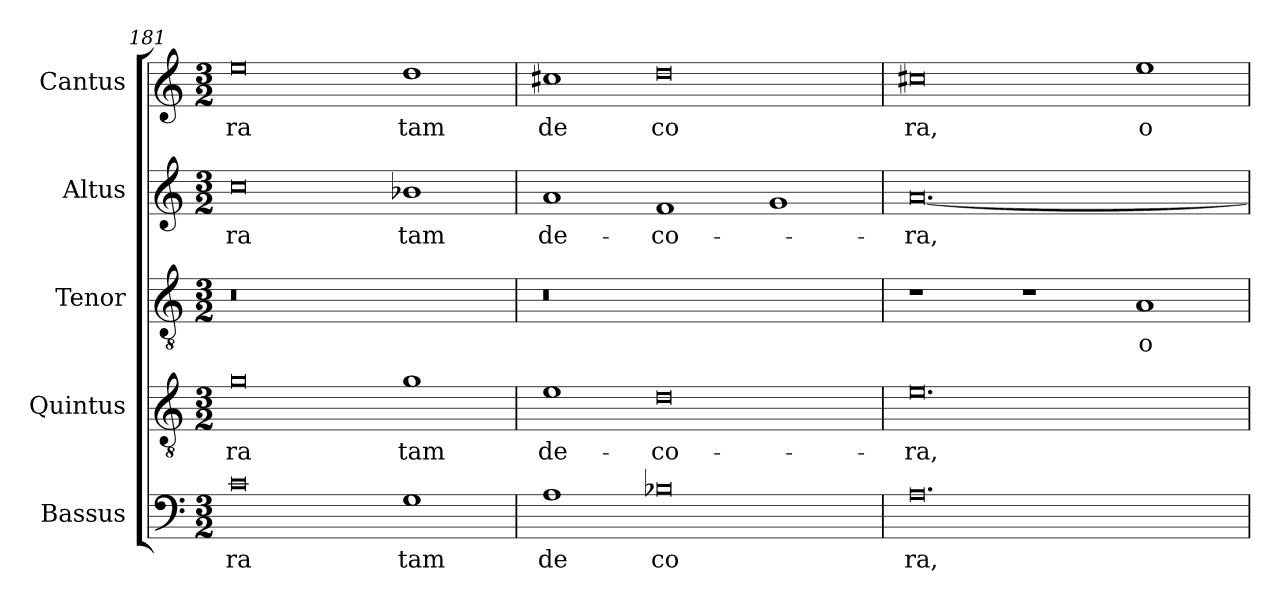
**kern	**text	**kern	**text	**kern	**text	**kern	**text	**kern	**text
*part5	*part5	*part4	*part4	*part3	*part3	*part2	*part2	*part1	*part1
*staff5	*staff5	*staff4	*staff4	*staff3	*staff3	*staff2	*staff2	*staff1	*staff1
*I"Bassus	*	*I"Quintus	*	*I"Tenor	*	*I"Altus	*	*I"Cantus	*
*clefF4	*	*clefGv2	*	*clefGv2	*	*clefG2	*	*clefG2	*
*	*	*	*	*	*	*k[]	*	*	*
*	*	*	*	*	*	*C:	*	*	*
*M3/2	*	*M3/2	*	*M3/2	*	*M3/2	*	*M3/2	*
=181	=181	=181	=181	=181	=181	=181	=181	=181	=181
!	!LO:LY:b:cj	!	!LO:LY:b:cj	!	!	!	!LO:LY:b:cj	!	!LO:LY:b:cj
0c	ra	0g	-ra	0.r	.	0cc	-ra	0ee	ra
!	!LO:LY:b:cj	!	!LO:LY:b:cj	!	!	!	!LO:LY:b:cj	!	!LO:LY:b:cj
1G	tam	1g	tam	.	.	1b-X	tam	1dd	tam
=182	=182	=182	=182	=182	=182	=182	=182	=182	=182
!	!LO:LY:b:cj	!	!LO:LY:b:cj	!	!	!	!LO:LY:b:cj	!	!LO:LY:b:cj
1A	de	1e	de-	0.r	.	1a	de-	1cc#X	de
!	!LO:LY:b:cj	!	!LO:LY:b:cj	!	!	!	!LO:LY:b:cj	!	!LO:LY:b:cj
0B-	co	0d	-co-	.	.	1f	-co-	0dd	co
.	.	.	.	.	.	1g	.	.	.
=183	=183	=183	=183	=183	=183	=183	=183	=183	=183
!	!LO:LY:b:cj	!	!LO:LY:b:cj	!	!	!	!LO:LY:b:cj	!	!LO:LY:b:cj
0.A	ra,	0.e	-ra,	1r	.	[<0.a	-ra,	0cc#	ra,
.	.	.	.	1r	.	.	.	.	.
!	!	!	!	!	!LO:LY:b:cj	!	!	!	!LO:LY:b:cj
.	.	.	.	1A	o	.	.	1ee	o
=	=	=	=	=	=	=	=	=	=
*-	*-	*-	*-	*-	*-	*-	*-	*-	*-
